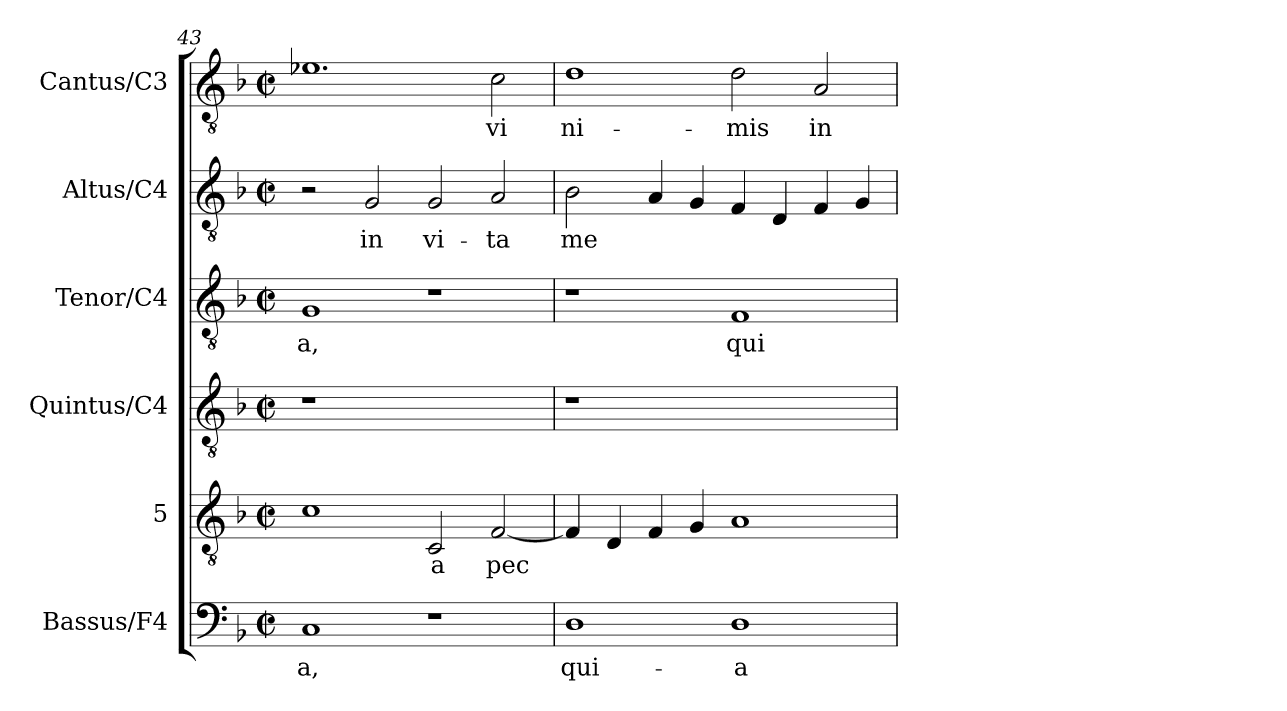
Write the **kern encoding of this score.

**kern	**text	**kern	**text	**kern	**kern	**text	**kern	**text	**kern	**text
*part6	*part6	*part5	*part5	*part4	*part3	*part3	*part2	*part2	*part1	*part1
*staff6	*staff6	*staff5	*staff5	*staff4	*staff3	*staff3	*staff2	*staff2	*staff1	*staff1
*I"Bassus/F4	*	*I"5	*	*I"Quintus/C4	*I"Tenor/C4	*	*I"Altus/C4	*	*I"Cantus/C3	*
*I'B	*	*	*	*	*I'T	*	*I'A	*	*I'C	*
*clefF4	*	*clefGv2	*	*clefGv2	*clefGv2	*	*clefGv2	*	*clefGv2	*
*k[b-]	*	*k[b-]	*	*k[b-]	*k[b-]	*	*k[b-]	*	*k[b-]	*
*F:	*	*F:	*	*F:	*F:	*	*F:	*	*F:	*
*M2/2	*	*M2/2	*	*M2/2	*M2/2	*	*M2/2	*	*M2/2	*
*met(c|)	*	*met(c|)	*	*met(c|)	*met(c|)	*	*met(c|)	*	*met(c|)	*
=43	=43	=43	=43	=43	=43	=43	=43	=43	=43	=43
!	!LO:LY:b:cj	!	!LO:LY:b:cj	!	!	!LO:LY:b:cj	!	!	!	!LO:LY:b:cj
1C	-a,	1c	--	1r	1G	-a,	2r	.	1.e-X	--
!	!	!	!	!	!	!	!	!LO:LY:b:cj	!	!
.	.	.	.	.	.	.	2G/	in	.	.
!	!	!	!LO:LY:b:cj	!	!	!	!	!LO:LY:b:cj	!	!
1r	.	2C/	-a	1ryy	1r	.	2G/	vi-	.	.
!	!	!	!LO:LY:b:cj	!	!	!	!	!LO:LY:b:cj	!	!LO:LY:b:cj
.	.	[<2F/	pec-	.	.	.	2A/	-ta	2c\	-vi
=44	=44	=44	=44	=44	=44	=44	=44	=44	=44	=44
!	!LO:LY:b:cj	!	!LO:LY:b:cj	!	!	!	!	!LO:LY:b:cj	!	!LO:LY:b:cj
1D	qui-	4F/]	--	1r	1r	.	2B-\	me-	1d	ni-
!	!	!	!LO:LY:b:cj	!	!	!	!	!	!	!
.	.	4D/	--	.	.	.	.	.	.	.
!	!	!	!LO:LY:b:cj	!	!	!	!	!LO:LY:b:cj	!	!
.	.	4F/	--	.	.	.	4A/	--	.	.
!	!	!	!LO:LY:b:cj	!	!	!	!	!LO:LY:b:cj	!	!
.	.	4G/	--	.	.	.	4G/	--	.	.
!	!LO:LY:b:cj	!	!LO:LY:b:cj	!	!	!LO:LY:b:cj	!	!LO:LY:b:cj	!	!LO:LY:b:cj
1D	-a	1A	--	1ryy	1F	qui-	4F/	--	2d\	-mis
!	!	!	!	!	!	!	!	!LO:LY:b:cj	!	!
.	.	.	.	.	.	.	4D/	--	.	.
!	!	!	!	!	!	!	!	!LO:LY:b:cj	!	!LO:LY:b:cj
.	.	.	.	.	.	.	4F/	--	2A/	in
!	!	!	!	!	!	!	!	!LO:LY:b:cj	!	!
.	.	.	.	.	.	.	4G/	--	.	.
=	=	=	=	=	=	=	=	=	=	=
*-	*-	*-	*-	*-	*-	*-	*-	*-	*-	*-
